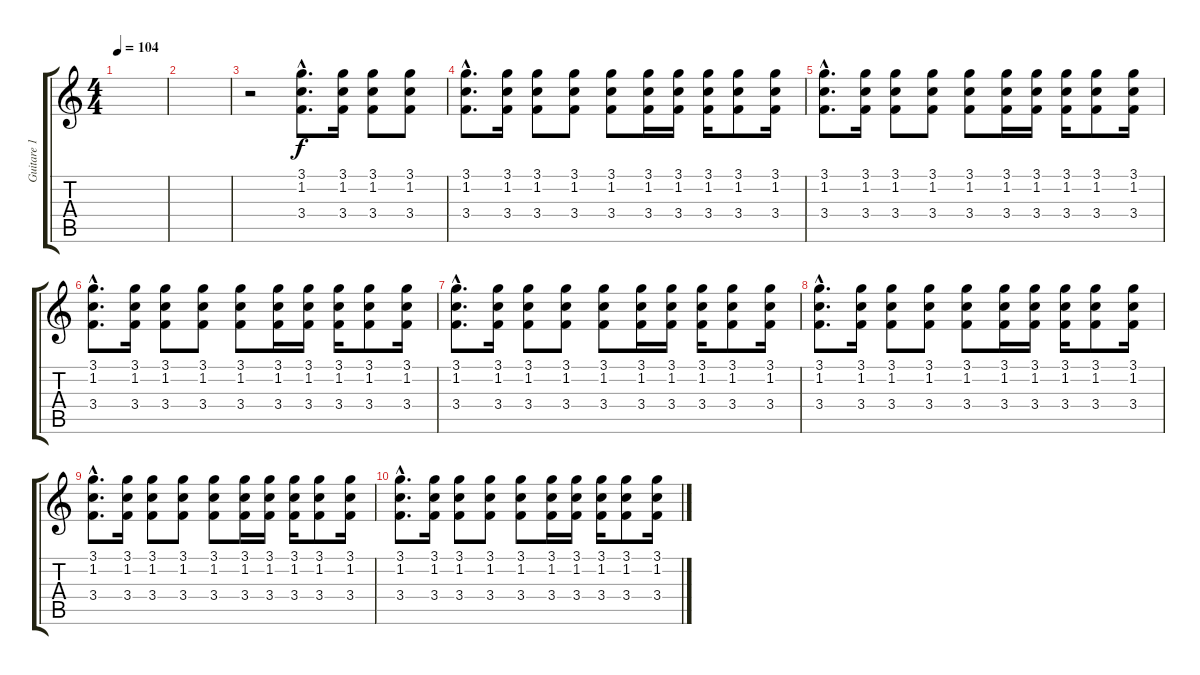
\track ("Guitare 1" "Guitare 1") {instrument electricguitarclean}
\staff {score tabs}
\tuning (E4 B3 G3 D3 A2 E2) {hide}
\ts (4 4)
\tempo 104
\clef g2
\ks c
|
|
r.2 (3.1{hac} 1.2{hac} 3.4{hac}).8{d} (3.1 1.2 3.4).16 (3.1 1.2 3.4).8 (3.1 1.2 3.4).8 |
(3.1{hac} 1.2{hac} 3.4{hac}).8{d} (3.1 1.2 3.4).16 (3.1 1.2 3.4).8 (3.1 1.2 3.4).8 (3.1 1.2 3.4).8 (3.1 1.2 3.4).16 (3.1 1.2 3.4).16 (3.1 1.2 3.4).16 (3.1 1.2 3.4).8 (3.1 1.2 3.4).16 |
(3.1{hac} 1.2{hac} 3.4{hac}).8{d} (3.1 1.2 3.4).16 (3.1 1.2 3.4).8 (3.1 1.2 3.4).8 (3.1 1.2 3.4).8 (3.1 1.2 3.4).16 (3.1 1.2 3.4).16 (3.1 1.2 3.4).16 (3.1 1.2 3.4).8 (3.1 1.2 3.4).16 |
(3.1{hac} 1.2{hac} 3.4{hac}).8{d} (3.1 1.2 3.4).16 (3.1 1.2 3.4).8 (3.1 1.2 3.4).8 (3.1 1.2 3.4).8 (3.1 1.2 3.4).16 (3.1 1.2 3.4).16 (3.1 1.2 3.4).16 (3.1 1.2 3.4).8 (3.1 1.2 3.4).16 |
(3.1{hac} 1.2{hac} 3.4{hac}).8{d} (3.1 1.2 3.4).16 (3.1 1.2 3.4).8 (3.1 1.2 3.4).8 (3.1 1.2 3.4).8 (3.1 1.2 3.4).16 (3.1 1.2 3.4).16 (3.1 1.2 3.4).16 (3.1 1.2 3.4).8 (3.1 1.2 3.4).16 |
(3.1{hac} 1.2{hac} 3.4{hac}).8{d} (3.1 1.2 3.4).16 (3.1 1.2 3.4).8 (3.1 1.2 3.4).8 (3.1 1.2 3.4).8 (3.1 1.2 3.4).16 (3.1 1.2 3.4).16 (3.1 1.2 3.4).16 (3.1 1.2 3.4).8 (3.1 1.2 3.4).16 |
(3.1{hac} 1.2{hac} 3.4{hac}).8{d} (3.1 1.2 3.4).16 (3.1 1.2 3.4).8 (3.1 1.2 3.4).8 (3.1 1.2 3.4).8 (3.1 1.2 3.4).16 (3.1 1.2 3.4).16 (3.1 1.2 3.4).16 (3.1 1.2 3.4).8 (3.1 1.2 3.4).16 |
(3.1{hac} 1.2{hac} 3.4{hac}).8{d} (3.1 1.2 3.4).16 (3.1 1.2 3.4).8 (3.1 1.2 3.4).8 (3.1 1.2 3.4).8 (3.1 1.2 3.4).16 (3.1 1.2 3.4).16 (3.1 1.2 3.4).16 (3.1 1.2 3.4).8 (3.1 1.2 3.4).16
